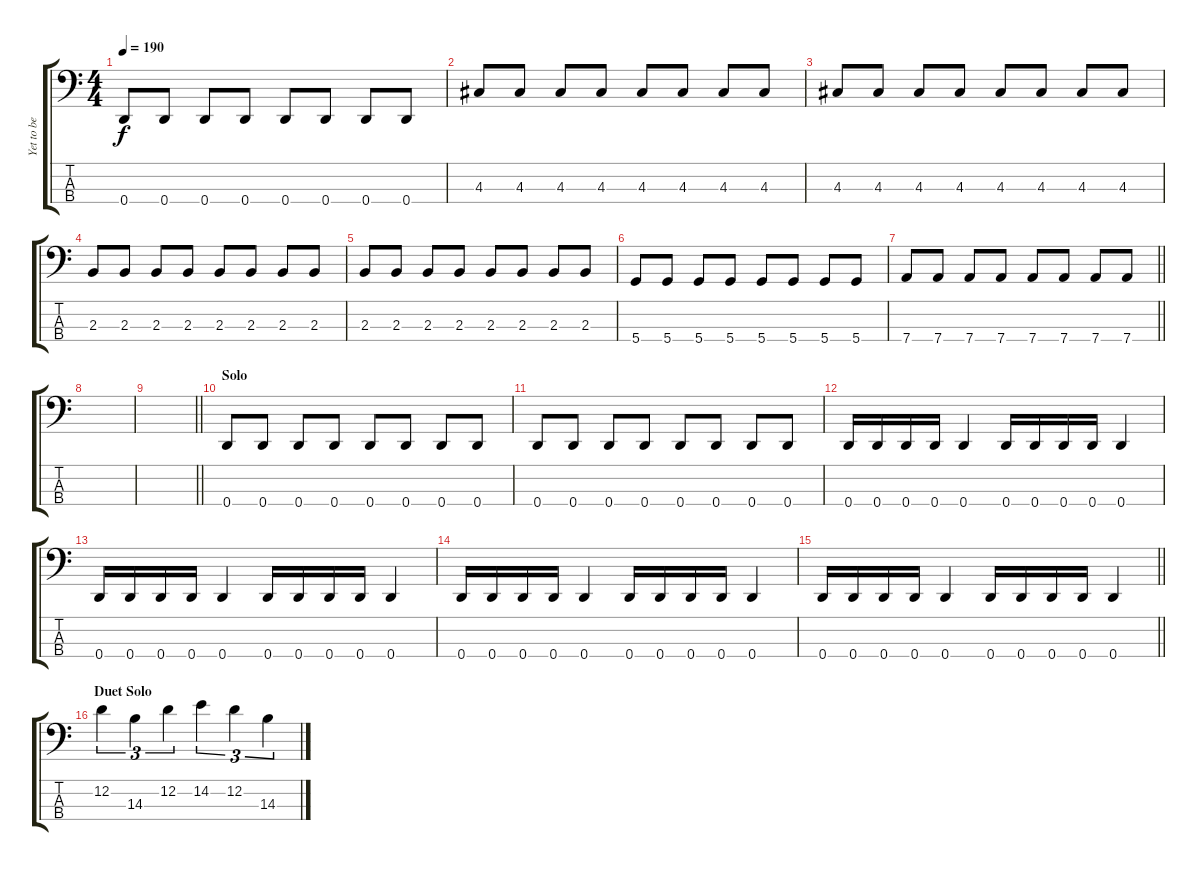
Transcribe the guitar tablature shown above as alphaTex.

\track ("Yet to be Bass Player" "Yet to be ") {instrument electricbassfinger}
\staff {score tabs}
\tuning (G2 D2 A1 D1) {hide}
\ts (4 4)
\tempo 190
\clef f4
\ks c
0.4.8{dy f} 0.4.8 0.4.8 0.4.8 0.4.8 0.4.8 0.4.8 0.4.8 |
4.3.8 4.3.8 4.3.8 4.3.8 4.3.8 4.3.8 4.3.8 4.3.8 |
4.3.8 4.3.8 4.3.8 4.3.8 4.3.8 4.3.8 4.3.8 4.3.8 |
2.3.8 2.3.8 2.3.8 2.3.8 2.3.8 2.3.8 2.3.8 2.3.8 |
2.3.8 2.3.8 2.3.8 2.3.8 2.3.8 2.3.8 2.3.8 2.3.8 |
5.4.8 5.4.8 5.4.8 5.4.8 5.4.8 5.4.8 5.4.8 5.4.8 |
\barLineRight lightlight
7.4.8 7.4.8 7.4.8 7.4.8 7.4.8 7.4.8 7.4.8 7.4.8 |
|
\barLineRight lightlight
|
\section ("" "Solo")
0.4.8 0.4.8 0.4.8 0.4.8 0.4.8 0.4.8 0.4.8 0.4.8 |
0.4.8 0.4.8 0.4.8 0.4.8 0.4.8 0.4.8 0.4.8 0.4.8 |
0.4.16 0.4.16 0.4.16 0.4.16 0.4.4 0.4.16 0.4.16 0.4.16 0.4.16 0.4.4 |
0.4.16 0.4.16 0.4.16 0.4.16 0.4.4 0.4.16 0.4.16 0.4.16 0.4.16 0.4.4 |
0.4.16 0.4.16 0.4.16 0.4.16 0.4.4 0.4.16 0.4.16 0.4.16 0.4.16 0.4.4 |
\barLineRight lightlight
0.4.16 0.4.16 0.4.16 0.4.16 0.4.4 0.4.16 0.4.16 0.4.16 0.4.16 0.4.4 |
\section ("" "Duet Solo")
12.2.4{tu (3 2)} 14.3.4{tu (3 2)} 12.2.4{tu (3 2)} 14.2.4{tu (3 2)} 12.2.4{tu (3 2)} 14.3.4{tu (3 2)}
